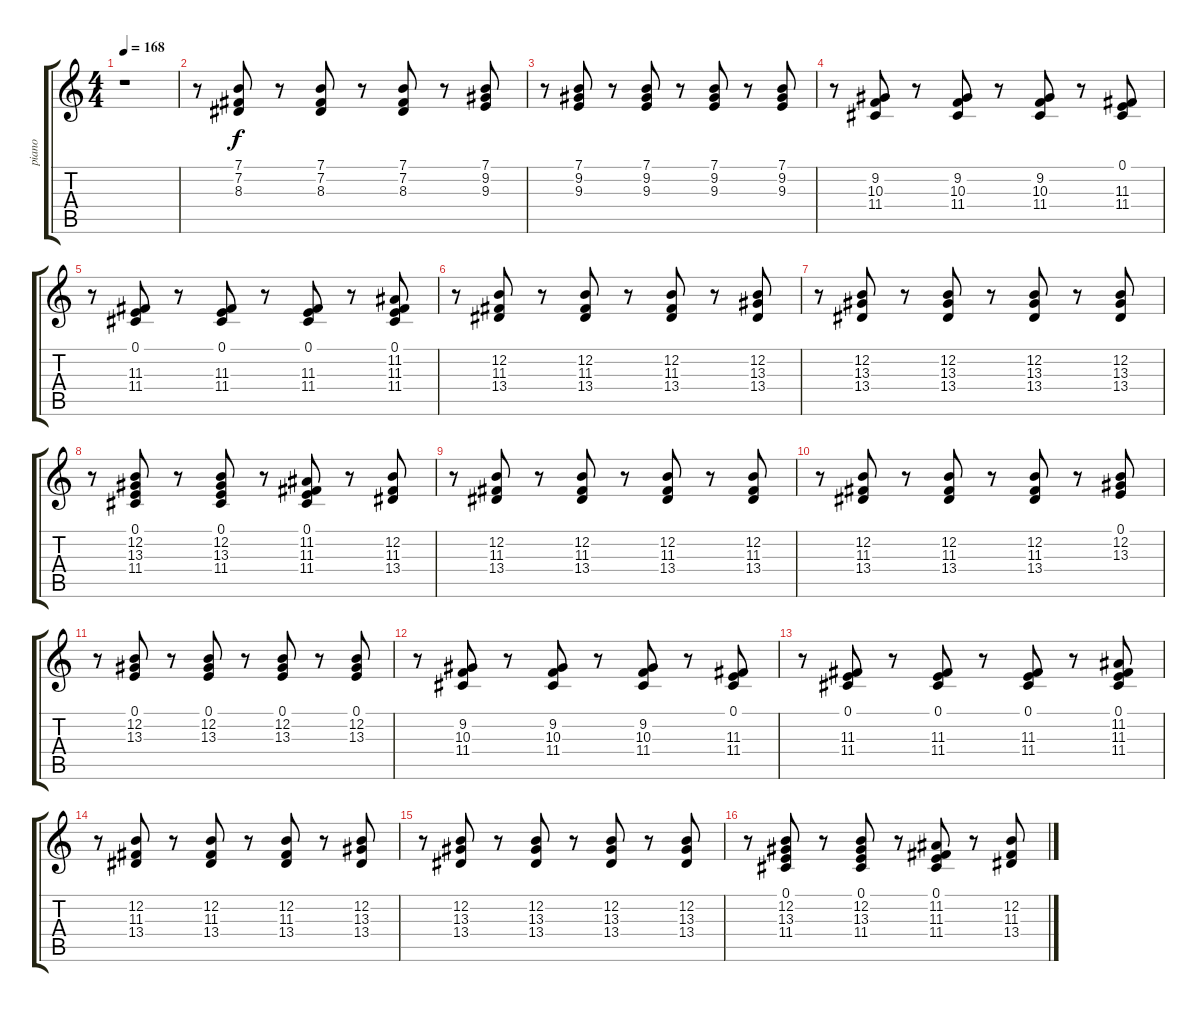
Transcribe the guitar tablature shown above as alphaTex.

\track ("piano" "piano") {instrument acousticgrandpiano}
\staff {score tabs}
\tuning (E4 B3 G3 D3 A2 E2) {hide}
\ts (4 4)
\tempo 168
\clef g2
\ks c
r.1{dy f} |
r.8 (7.1 7.2 8.3).8 r.8 (7.1 7.2 8.3).8 r.8 (7.1 7.2 8.3).8 r.8 (7.1 9.2 9.3).8 |
r.8 (7.1 9.2 9.3).8 r.8 (7.1 9.2 9.3).8 r.8 (7.1 9.2 9.3).8 r.8 (7.1 9.2 9.3).8 |
r.8 (9.2 10.3 11.4).8 r.8 (9.2 10.3 11.4).8 r.8 (9.2 10.3 11.4).8 r.8 (0.1 11.3 11.4).8 |
r.8 (0.1 11.3 11.4).8 r.8 (0.1 11.3 11.4).8 r.8 (0.1 11.3 11.4).8 r.8 (0.1 11.2 11.3 11.4).8 |
r.8 (12.2 11.3 13.4).8 r.8 (12.2 11.3 13.4).8 r.8 (12.2 11.3 13.4).8 r.8 (12.2 13.3 13.4).8 |
r.8 (12.2 13.3 13.4).8 r.8 (12.2 13.3 13.4).8 r.8 (12.2 13.3 13.4).8 r.8 (12.2 13.3 13.4).8 |
r.8 (0.1 12.2 13.3 11.4).8 r.8 (0.1 12.2 13.3 11.4).8 r.8 (0.1 11.2 11.3 11.4).8 r.8 (12.2 11.3 13.4).8 |
r.8 (12.2 11.3 13.4).8 r.8 (12.2 11.3 13.4).8 r.8 (12.2 11.3 13.4).8 r.8 (12.2 11.3 13.4).8 |
r.8 (12.2 11.3 13.4).8 r.8 (12.2 11.3 13.4).8 r.8 (12.2 11.3 13.4).8 r.8 (0.1 12.2 13.3).8 |
r.8 (0.1 12.2 13.3).8 r.8 (0.1 12.2 13.3).8 r.8 (0.1 12.2 13.3).8 r.8 (0.1 12.2 13.3).8 |
r.8 (9.2 10.3 11.4).8 r.8 (9.2 10.3 11.4).8 r.8 (9.2 10.3 11.4).8 r.8 (0.1 11.3 11.4).8 |
r.8 (0.1 11.3 11.4).8 r.8 (0.1 11.3 11.4).8 r.8 (0.1 11.3 11.4).8 r.8 (0.1 11.2 11.3 11.4).8 |
r.8 (12.2 11.3 13.4).8 r.8 (12.2 11.3 13.4).8 r.8 (12.2 11.3 13.4).8 r.8 (12.2 13.3 13.4).8 |
r.8 (12.2 13.3 13.4).8 r.8 (12.2 13.3 13.4).8 r.8 (12.2 13.3 13.4).8 r.8 (12.2 13.3 13.4).8 |
r.8 (0.1 12.2 13.3 11.4).8 r.8 (0.1 12.2 13.3 11.4).8 r.8 (0.1 11.2 11.3 11.4).8 r.8 (12.2 11.3 13.4).8
